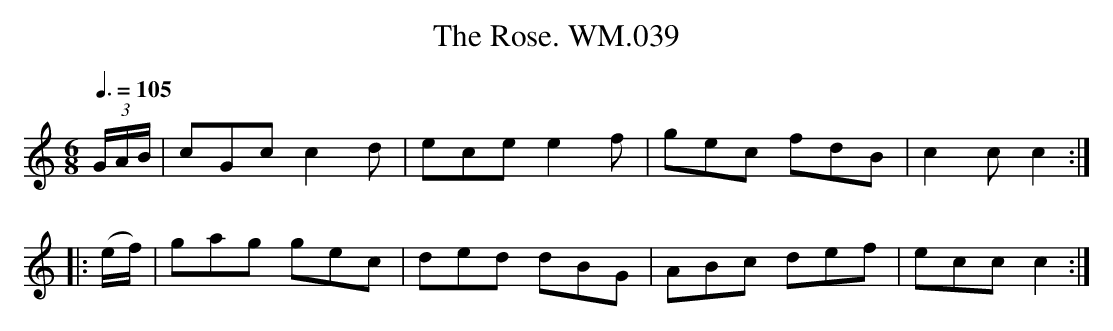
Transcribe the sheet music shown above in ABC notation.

X:1
T:Rose. WM.039, The
M:6/8
L:1/8
Q:3/8=105
K:C
(3G/A/B/|cGc c2d|ece e2f|gec fdB|c2cc2:|
|:(e/f/)|gag gec|ded dBG|ABc def|eccc2:|
